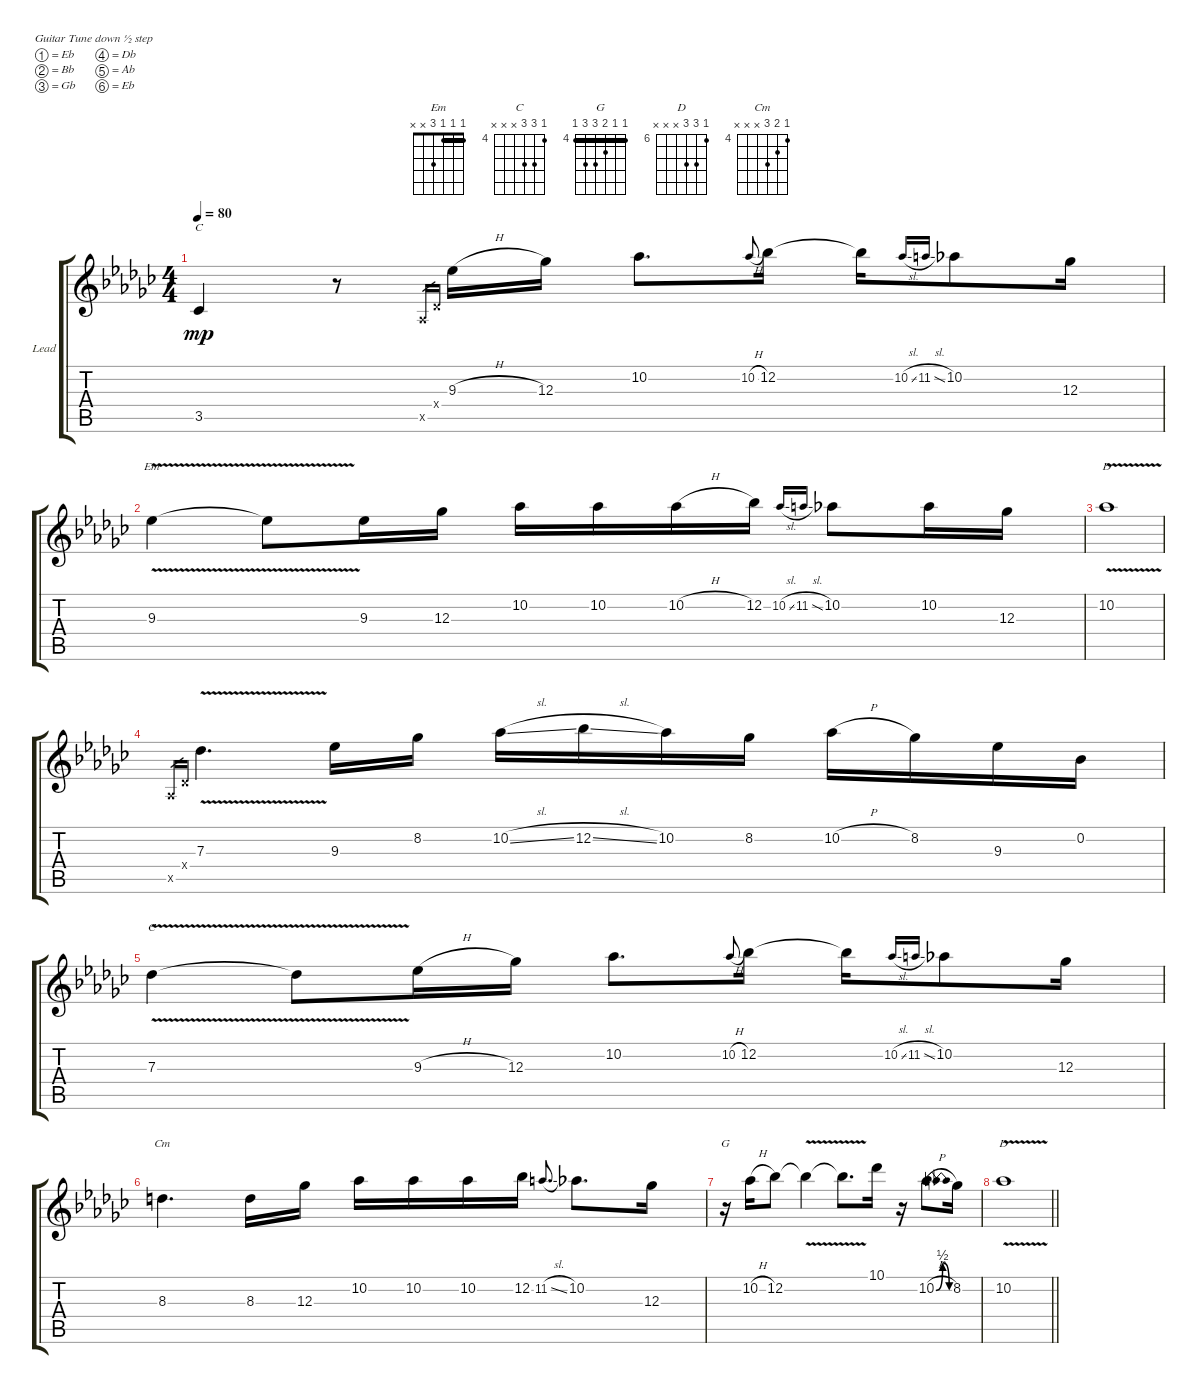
\bracketExtendMode groupsimilarinstruments
\firstSystemTrackNameOrientation horizontal
\otherSystemsTrackNameOrientation horizontal
\track ("Lead" "Lead") {instrument overdrivenguitar}
\staff {score tabs}
\tuning (Eb4 Bb3 Gb3 Db3 Ab2 Eb2)
\chord ("Em" 1 1 1 3 x x) {barre (1 1)}
\chord ("C" 4 6 6 x x x) {firstfret 4}
\chord ("G" 4 4 5 6 6 4) {firstfret 4 barre (4 4)}
\chord ("D" 6 8 8 x x x) {firstfret 6}
\chord ("Cm" 4 5 6 x x x) {firstfret 4}
\ts (4 4)
\tempo 80
\clef g2
\ks ebminor
3.5.4{ch "C" dy mp} r.8 0.5{x}.16{gr} 0.4{x}.16{gr} 9.3{h}.16 12.3.16 10.2.8{d} 10.2{h}.8{gr onbeat} 12.2.16 12.2{t}.16 10.2{sl}.16{gr onbeat} 11.2{sl}.16{gr onbeat} 10.2.8 12.3.16 |
9.3{v}.4{ch "Em"} 9.3{v t}.8 9.3.16 12.3.16 10.2.16 10.2.16 10.2{h}.16 12.2.16 10.2{sl}.16{gr onbeat} 11.2{sl}.16{gr onbeat} 10.2.8 10.2.16 12.3.16 |
10.2{v}.1{ch "D"} |
0.5{x}.16{gr} 0.4{x}.16{gr} 7.3{v}.4{d} 9.3.16 8.2.16 10.2{sl}.16 12.2{sl}.16 10.2.16 8.2.16 10.2{h}.16 8.2.16 9.3.16 0.2.16 |
7.3{v}.4{ch "C"} 7.3{v t}.8 9.3{h}.16 12.3.16 10.2.8{d} 10.2{h}.8{gr onbeat} 12.2.16 12.2{t}.16 10.2{sl}.16{gr onbeat} 11.2{sl}.16{gr onbeat} 10.2.8 12.3.16 |
8.3.4{d ch "Cm"} 8.3.16 12.3.16 10.2.16 10.2.16 10.2.16 12.2.16 11.2{sl}.8{d gr onbeat} 10.2.8{d} 12.3.16 |
r.16{ch "G"} 10.2{h}.16 12.2.8 12.2{v t}.4 12.2{v t}.8{d} 10.1.16 r.16 10.2{be (bendrelease 17.4 0 27.599999999999998 2 27.599999999999998 2 40.8 0) h}.8 8.2.16 |
\barLineRight lightlight
10.2{v}.1{ch "D"}
